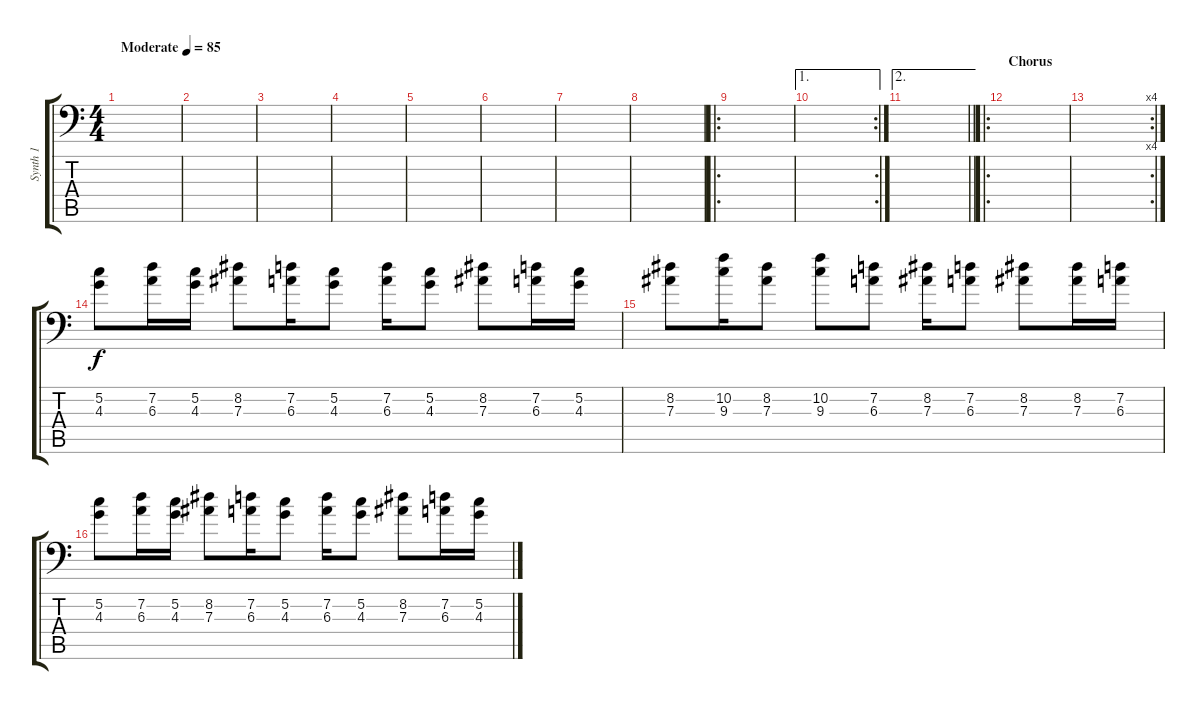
\track ("Synth 1" "Synth 1") {instrument electricguitarjazz}
\staff {score tabs}
\tuning (C4 G3 Eb3 Bb2 F2 Bb1) {hide}
\ts (4 4)
\tempo (85 "Moderate")
\clef f4
\ks c
|
|
|
|
|
|
|
|
\ro
|
\ae 1
\rc 2
|
\ae 2
\barLineRight lightlight
|
\ro
\section ("" "Chorus")
|
\rc 4
|
(5.2 4.3).8 (7.2 6.3).16 (5.2 4.3).16 (8.2 7.3).8 (7.2 6.3).16 (5.2 4.3).8 (7.2 6.3).16 (5.2 4.3).8 (8.2 7.3).8 (7.2 6.3).16 (5.2 4.3).16 |
(8.2 7.3).8 (10.2 9.3).16 (8.2 7.3).8 (10.2 9.3).8 (7.2 6.3).8 (8.2 7.3).16 (7.2 6.3).8 (8.2 7.3).8 (8.2 7.3).16 (7.2 6.3).16 |
(5.2 4.3).8 (7.2 6.3).16 (5.2 4.3).16 (8.2 7.3).8 (7.2 6.3).16 (5.2 4.3).8 (7.2 6.3).16 (5.2 4.3).8 (8.2 7.3).8 (7.2 6.3).16 (5.2 4.3).16
